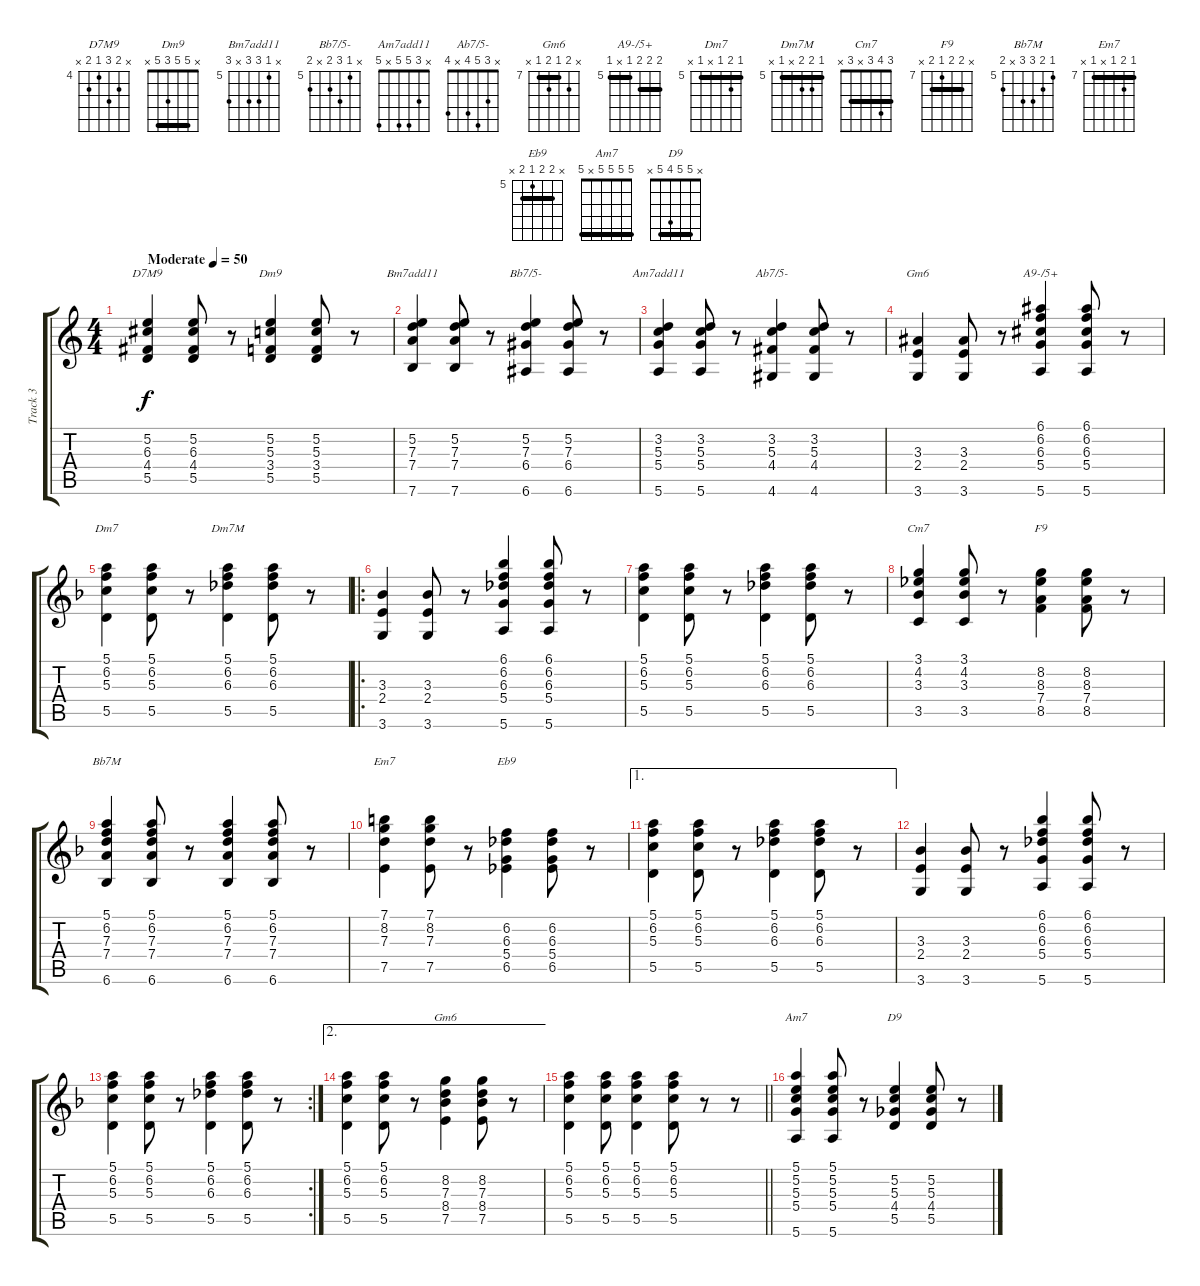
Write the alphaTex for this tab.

\track ("Track 3" "Track 3") {instrument acousticguitarsteel}
\staff {score tabs}
\tuning (E4 B3 G3 D3 A2 E2) {hide}
\chord ("D7M9" x 5 6 4 5 x) {firstfret 4}
\chord ("Dm9" x 5 5 3 5 x) {barre 5}
\chord ("Bm7add11" x 5 7 7 x 7) {firstfret 5}
\chord ("Bb7/5-" x 5 7 6 x 6) {firstfret 5}
\chord ("Am7add11" x 3 5 5 x 5)
\chord ("Ab7/5-" x 3 5 4 x 4)
\chord ("Gm6" x x 3 2 x 3)
\chord ("A9-/5+" 6 6 6 5 x 5) {firstfret 5 barre (5 6)}
\chord ("Dm7" 5 6 5 x 5 x) {firstfret 5 barre 5}
\chord ("Dm7M" 5 6 6 x 5 x) {firstfret 5 barre 5}
\chord ("Cm7" 3 4 3 x 3 x) {barre 3}
\chord ("F9" x 8 8 7 8 x) {firstfret 7 barre 8}
\chord ("Bb7M" 5 6 7 7 x 6) {firstfret 5}
\chord ("Em7" 7 8 7 x 7 x) {firstfret 7 barre 7}
\chord ("Eb9" x 6 6 5 6 x) {firstfret 5 barre 6}
\chord ("Gm6" x 8 7 8 7 x) {firstfret 7 barre 7}
\chord ("Am7" 5 5 5 5 x 5) {barre 5}
\chord ("D9" x 5 5 4 5 x) {barre 5}
\ts (4 4)
\tempo (50 "Moderate")
\clef g2
\ks c
(5.2 6.3 4.4 5.5).4{ch "D7M9" dy f instrument acousticguitarsteel} (5.2 6.3 4.4 5.5).8 r.8 (5.2 5.3 3.4 5.5).4{ch "Dm9"} (5.2 5.3 3.4 5.5).8 r.8 |
(5.2 7.3 7.4 7.6).4{ch "Bm7add11"} (5.2 7.3 7.4 7.6).8 r.8 (5.2 7.3 6.4 6.6).4{ch "Bb7/5-"} (5.2 7.3 6.4 6.6).8 r.8 |
(3.2 5.3 5.4 5.6).4{ch "Am7add11"} (3.2 5.3 5.4 5.6).8 r.8 (3.2 5.3 4.4 4.6).4{ch "Ab7/5-"} (3.2 5.3 4.4 4.6).8 r.8 |
(3.3 2.4 3.6).4{ch "Gm6"} (3.3 2.4 3.6).8 r.8 (6.1 6.2 6.3 5.4 5.6).4{ch "A9-/5+"} (6.1 6.2 6.3 5.4 5.6).8 r.8 |
\ks f
(5.1 6.2 5.3 5.5).4{ch "Dm7"} (5.1 6.2 5.3 5.5).8 r.8 (5.1 6.2 6.3 5.5).4{ch "Dm7M"} (5.1 6.2 6.3 5.5).8 r.8 |
\ro
(3.3 2.4 3.6).4 (3.3 2.4 3.6).8 r.8 (6.1 6.2 6.3 5.4 5.6).4 (6.1 6.2 6.3 5.4 5.6).8 r.8 |
(5.1 6.2 5.3 5.5).4 (5.1 6.2 5.3 5.5).8 r.8 (5.1 6.2 6.3 5.5).4 (5.1 6.2 6.3 5.5).8 r.8 |
(3.1 4.2 3.3 3.5).4{ch "Cm7"} (3.1 4.2 3.3 3.5).8 r.8 (8.2 8.3 7.4 8.5).4{ch "F9"} (8.2 8.3 7.4 8.5).8 r.8 |
(5.1 6.2 7.3 7.4 6.6).4{ch "Bb7M"} (5.1 6.2 7.3 7.4 6.6).8 r.8 (5.1 6.2 7.3 7.4 6.6).4 (5.1 6.2 7.3 7.4 6.6).8 r.8 |
(7.1 8.2 7.3 7.5).4{ch "Em7"} (7.1 8.2 7.3 7.5).8 r.8 (6.2 6.3 5.4 6.5).4{ch "Eb9"} (6.2 6.3 5.4 6.5).8 r.8 |
\ae 1
(5.1 6.2 5.3 5.5).4 (5.1 6.2 5.3 5.5).8 r.8 (5.1 6.2 6.3 5.5).4 (5.1 6.2 6.3 5.5).8 r.8 |
(3.3 2.4 3.6).4 (3.3 2.4 3.6).8 r.8 (6.1 6.2 6.3 5.4 5.6).4 (6.1 6.2 6.3 5.4 5.6).8 r.8 |
\rc 2
(5.1 6.2 5.3 5.5).4 (5.1 6.2 5.3 5.5).8 r.8 (5.1 6.2 6.3 5.5).4 (5.1 6.2 6.3 5.5).8 r.8 |
\ae 2
(5.1 6.2 5.3 5.5).4 (5.1 6.2 5.3 5.5).8 r.8 (8.2 7.3 8.4 7.5).4{ch "Gm6"} (8.2 7.3 8.4 7.5).8 r.8 |
\barLineRight lightlight
(5.1 6.2 5.3 5.5).4 (5.1 6.2 5.3 5.5).8 (5.1 6.2 5.3 5.5).4 (5.1 6.2 5.3 5.5).8 r.8 r.8 |
(5.1 5.2 5.3 5.4 5.6).4{ch "Am7"} (5.1 5.2 5.3 5.4 5.6).8 r.8 (5.2 5.3 4.4 5.5).4{ch "D9"} (5.2 5.3 4.4 5.5).8 r.8
